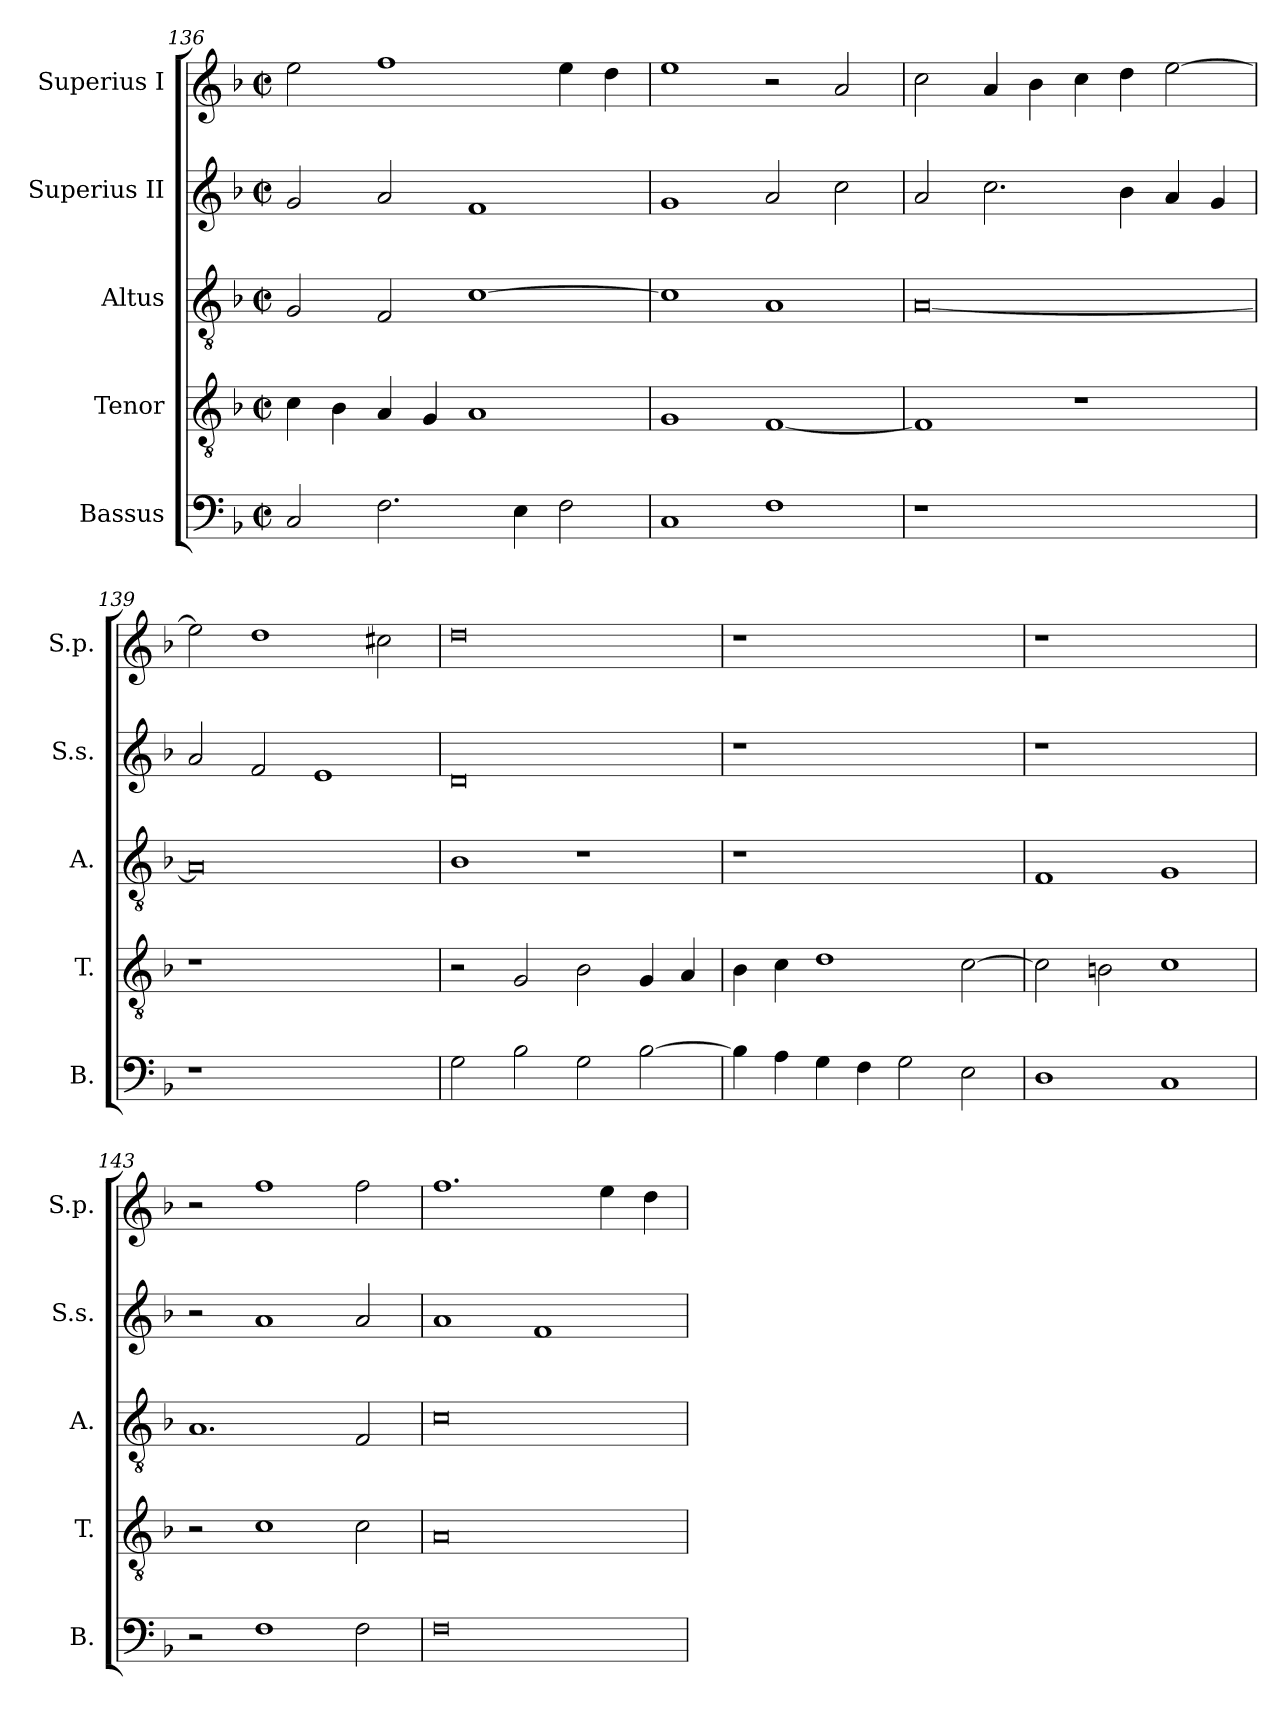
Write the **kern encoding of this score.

**kern	**kern	**kern	**kern	**kern
*part5	*part4	*part3	*part2	*part1
*staff5	*staff4	*staff3	*staff2	*staff1
*I"Bassus	*I"Tenor	*I"Altus	*I"Superius II	*I"Superius I
*I'B.	*I'T.	*I'A.	*I'S.s.	*I'S.p.
*clefF4	*clefGv2	*clefGv2	*clefG2	*clefG2
*	*ITrd7c12	*ITrd7c12	*	*
*k[b-]	*k[b-]	*k[b-]	*k[b-]	*k[b-]
*F:	*F:	*F:	*F:	*F:
*M2/2	*M2/2	*M2/2	*M2/2	*M2/2
*met(c|)	*met(c|)	*met(c|)	*met(c|)	*met(c|)
=136	=136	=136	=136	=136
2Ci/	4Ci\	2GGi/	2gi/	2eei\
.	4BB-i\	.	.	.
2.Fi\	4AAi/	2FFi/	2ai/	1ffi
.	4GGi/	.	.	.
.	1AAi	[>1Ci	1fi	.
4Ei\	.	.	.	.
2Fi\	.	.	.	4eei\
.	.	.	.	4ddi\
=137	=137	=137	=137	=137
1Ci	1GGi	1Ci]	1gi	1eei
1Fi	[<1FFi	1AAi	2ai/	2r
.	.	.	2cci\	2ai/
=138	=138	=138	=138	=138
!LO:N:vis=1	!	!	!	!
1r	1FFi]	[<0AAi	2ai/	2cci\
.	.	.	2.cci\	4ai/
.	.	.	.	4b-i\
1ryy	1r	.	.	4cci\
.	.	.	4b-i\	4ddi\
.	.	.	4ai/	[>2eei\
.	.	.	4gi/	.
=139	=139	=139	=139	=139
!LO:N:vis=1	!LO:N:vis=1	!	!	!
1r	1r	0AAi]	2ai/	2eei\]
.	.	.	2fi/	1ddi
1ryy	1ryy	.	1ei	.
.	.	.	.	2cc#Xi\
!!LO:LB:g=z
=140	=140	=140	=140	=140
2Gi\	2r	1BB-i	0di	0ddi
2B-i\	2GGi/	.	.	.
2Gi\	2BB-i\	1r	.	.
[>2B-i\	4GGi/	.	.	.
.	4AAi/	.	.	.
=141	=141	=141	=141	=141
!	!	!LO:N:vis=1	!LO:N:vis=1	!LO:N:vis=1
4B-i\]	4BB-i\	1r	1r	1r
4Ai\	4Ci\	.	.	.
4Gi\	1Di	.	.	.
4Fi\	.	.	.	.
2Gi\	.	1ryy	1ryy	1ryy
2Ei\	[>2Ci\	.	.	.
=142	=142	=142	=142	=142
!	!	!	!LO:N:vis=1	!LO:N:vis=1
1Di	2Ci\]	1FFi	1r	1r
.	2BBni\	.	.	.
1Ci	1Ci	1GGi	1ryy	1ryy
=143	=143	=143	=143	=143
2r	2r	1.AAi	2r	2r
1Fi	1Ci	.	1ai	1ffi
2Fi\	2Ci\	2FFi/	2ai/	2ffi\
=144	=144	=144	=144	=144
0Fi	0AAi	0Ci	1ai	1.ffi
.	.	.	1fi	.
.	.	.	.	4eei\
.	.	.	.	4ddi\
=	=	=	=	=
*-	*-	*-	*-	*-
